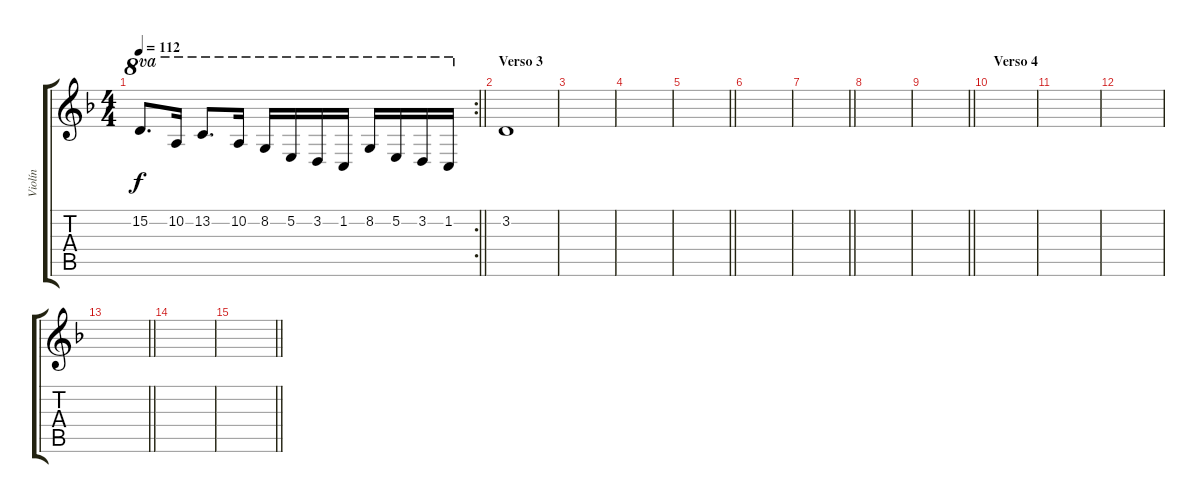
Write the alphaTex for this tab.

\track ("Violín" "Violín") {instrument violin}
\staff {score tabs}
\tuning (E4 B3 G3 D3 A2 E2) {hide}
\rc 2
\ts (4 4)
\tempo 112
\clef g2
\barLineRight lightlight
\ks dminor
15.2.8{d ot 8va dy f} 10.2.16{ot 8va} 13.2.8{d ot 8va} 10.2.16{ot 8va} 8.2.16{ot 8va} 5.2.16{ot 8va} 3.2.16{ot 8va} 1.2.16{ot 8va} 8.2.16{ot 8va} 5.2.16{ot 8va} 3.2.16{ot 8va} 1.2.16{ot 8va} |
\section ("" "Verso 3")
3.2.1 |
|
|
\barLineRight lightlight
|
|
\barLineRight lightlight
|
|
\barLineRight lightlight
|
\section ("" "Verso 4")
|
|
|
\barLineRight lightlight
|
|
\barLineRight lightlight
